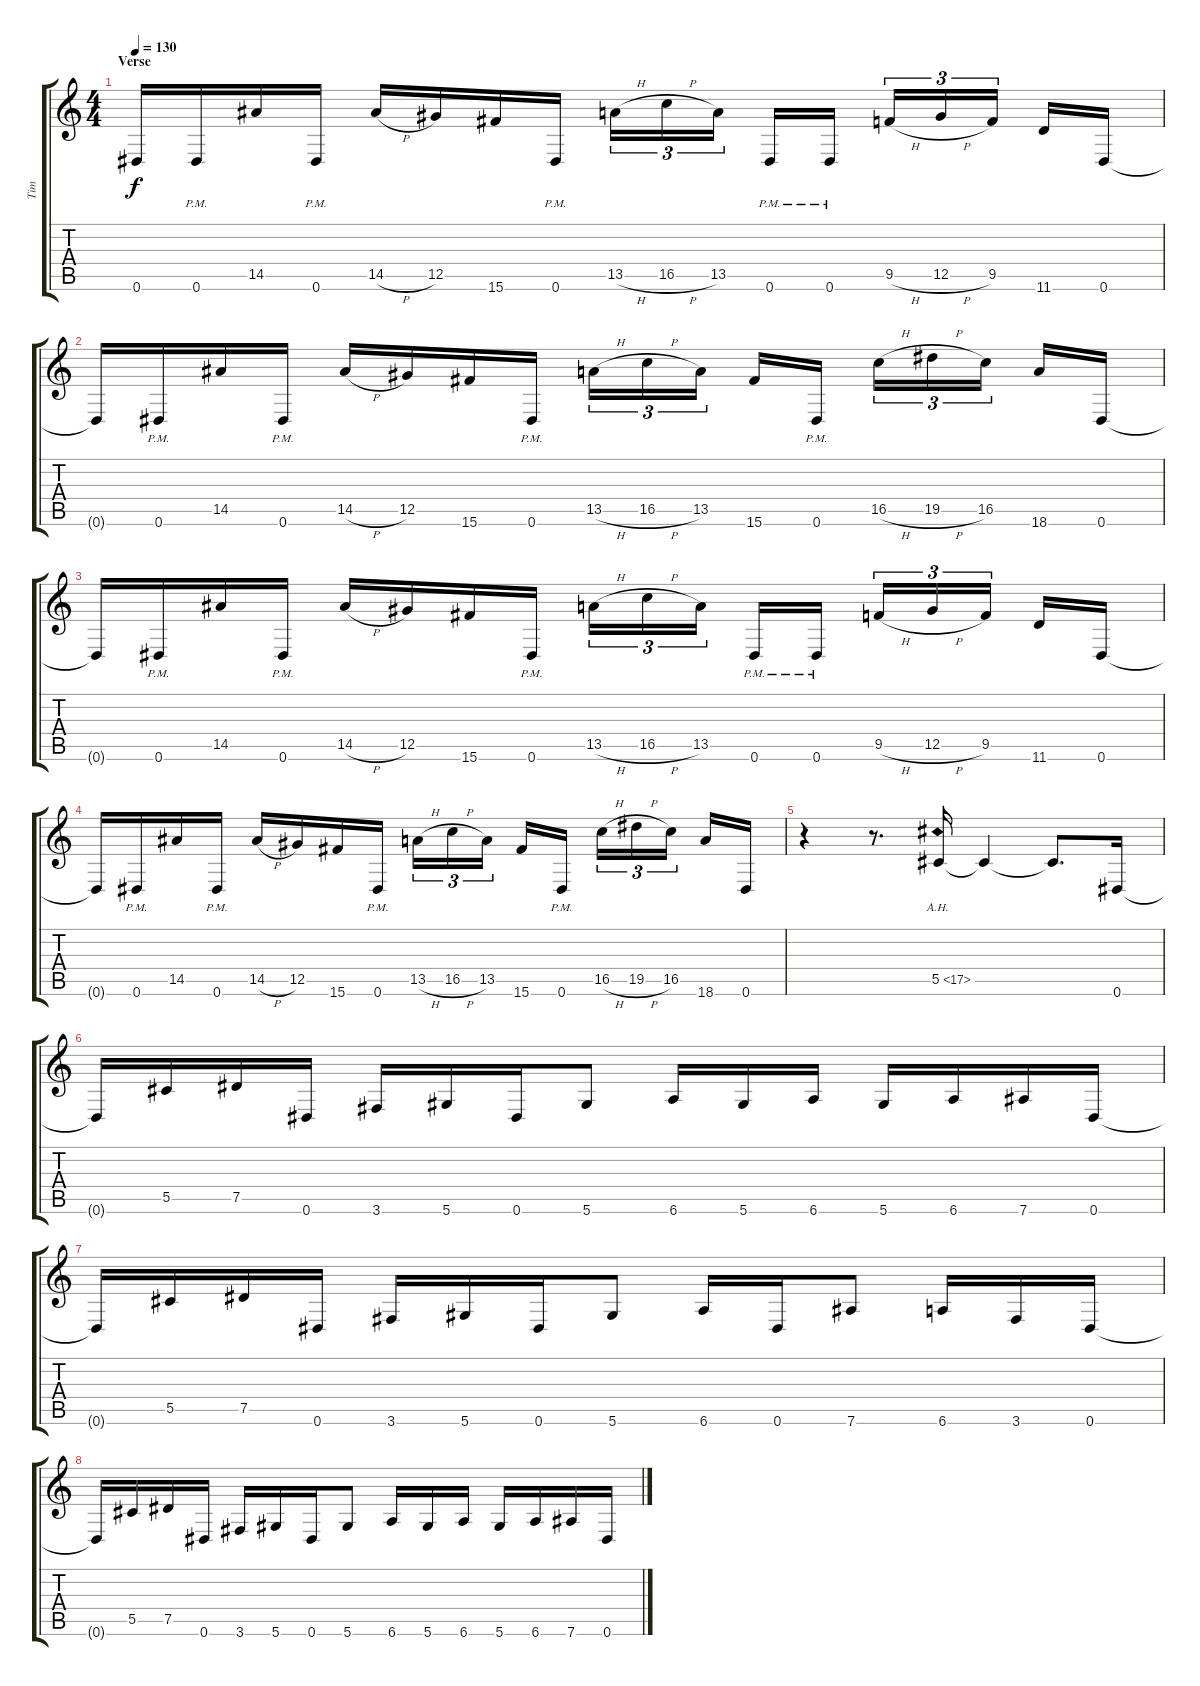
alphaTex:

\track ("Tim" "Tim") {instrument distortionguitar}
\staff {score tabs}
\tuning (Eb4 Bb3 Gb3 Db3 Ab2 Eb2) {hide}
\ts (4 4)
\section ("" "Verse")
\tempo 130
\clef g2
\ks c
0.6.16{dy f} 0.6{pm}.16 14.5.16 0.6{pm}.16 14.5{h}.16 12.5.16 15.6.16 0.6{pm}.16 13.5{h}.16{tu (3 2)} 16.5{h}.16{tu (3 2)} 13.5.16{tu (3 2) beam splitsecondary} 0.6{pm}.16 0.6{pm}.16 9.5{h}.16{tu (3 2)} 12.5{h}.16{tu (3 2)} 9.5.16{tu (3 2) beam splitsecondary} 11.6.16 0.6.16 |
0.6{t}.16 0.6{pm}.16 14.5.16 0.6{pm}.16 14.5{h}.16 12.5.16 15.6.16 0.6{pm}.16 13.5{h}.16{tu (3 2)} 16.5{h}.16{tu (3 2)} 13.5.16{tu (3 2) beam splitsecondary} 15.6.16 0.6{pm}.16 16.5{h}.16{tu (3 2)} 19.5{h}.16{tu (3 2)} 16.5.16{tu (3 2) beam splitsecondary} 18.6.16 0.6.16 |
0.6{t}.16 0.6{pm}.16 14.5.16 0.6{pm}.16 14.5{h}.16 12.5.16 15.6.16 0.6{pm}.16 13.5{h}.16{tu (3 2)} 16.5{h}.16{tu (3 2)} 13.5.16{tu (3 2) beam splitsecondary} 0.6{pm}.16 0.6{pm}.16 9.5{h}.16{tu (3 2)} 12.5{h}.16{tu (3 2)} 9.5.16{tu (3 2) beam splitsecondary} 11.6.16 0.6.16 |
0.6{t}.16 0.6{pm}.16 14.5.16 0.6{pm}.16 14.5{h}.16 12.5.16 15.6.16 0.6{pm}.16 13.5{h}.16{tu (3 2)} 16.5{h}.16{tu (3 2)} 13.5.16{tu (3 2) beam splitsecondary} 15.6.16 0.6{pm}.16 16.5{h}.16{tu (3 2)} 19.5{h}.16{tu (3 2)} 16.5.16{tu (3 2) beam splitsecondary} 18.6.16 0.6.16 |
r.4 r.8{d} 5.5{ah 12}.16 5.5{t}.4 5.5{t}.8{d} 0.6.16 |
0.6{t}.16 5.5.16 7.5.16 0.6.16 3.6.16 5.6.16 0.6.16 5.6.8 6.6.16 5.6.16 6.6.16 5.6.16 6.6.16 7.6.16 0.6.16 |
0.6{t}.16 5.5.16 7.5.16 0.6.16 3.6.16 5.6.16 0.6.16 5.6.8 6.6.16 0.6.16 7.6.8 6.6.16 3.6.16 0.6.16 |
0.6{t}.16 5.5.16 7.5.16 0.6.16 3.6.16 5.6.16 0.6.16 5.6.8 6.6.16 5.6.16 6.6.16 5.6.16 6.6.16 7.6.16 0.6.16
